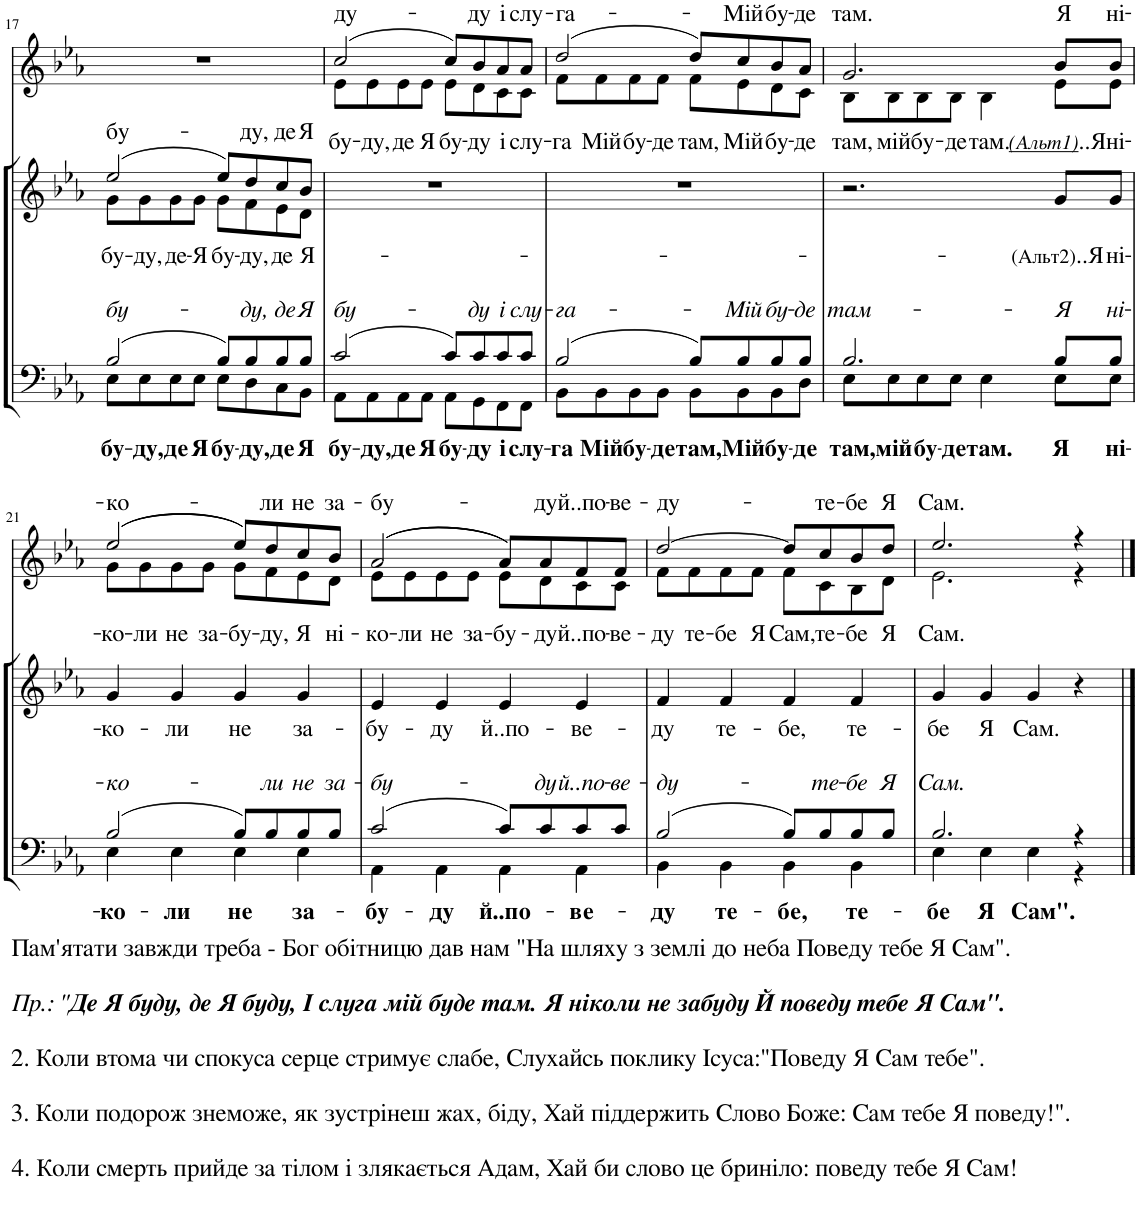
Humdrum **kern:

**kern	**text	**kern	**text	**kern	**text
*part2	*part2	*part2	*part2	*part1	*part1
*staff3	*staff3	*staff2	*staff2	*staff1	*staff1
*I"Piano	*	*	*	*I"Voice	*
*I'Pno	*	*	*	*	*
!!LO:PB:g=z
*clefF4	*	*clefG2	*	*clefG2	*
*k[b-e-a-]	*	*k[b-e-a-]	*	*k[b-e-a-]	*
*M4/4	*	*M4/4	*	*M4/4	*
=17	=17	=17	=17	=17	=17
!	!LO:LY:a	!	!	!	!
*^	*	*	*	*	*
!	!	!LO:LY:b	!	!LO:LY:a	!	!
*	*	*	*^	*	*	*
!	!	!	!	!	!LO:LY:b	!	!
2B-/	8E-\L	бу-	(2ee-/	8g\L	бу-	1r	.
!	!	!LO:LY:b	!	!	!LO:LY:b	!	!
.	8E-\	-ду,	.	8g\	-ду,	.	.
!	!	!LO:LY:b	!	!	!LO:LY:b	!	!
.	8E-\	де	.	8g\	де-	.	.
!	!	!LO:LY:b	!	!	!LO:LY:b	!	!
.	8E-\J	Я	.	8g\J	-Я	.	.
!	!	!LO:LY:b	!	!	!LO:LY:b	!	!
8B-/L	8E-\L	бу-	8ee-/L)	8g\L	бу-	.	.
!	!	!LO:LY:a	!	!	!	!	!
!	!	!LO:LY:b	!	!	!LO:LY:a	!	!
!	!	!	!	!	!LO:LY:b	!	!
8B-/	8D\	-ду,	8dd/	8f\	-ду,	.	.
!	!	!LO:LY:a	!	!	!	!	!
!	!	!LO:LY:b	!	!	!LO:LY:a	!	!
!	!	!	!	!	!LO:LY:b	!	!
8B-/	8C\	де	8cc/	8e-\	де	.	.
!	!	!LO:LY:a	!	!	!	!	!
!	!	!LO:LY:b	!	!	!LO:LY:a	!	!
!	!	!	!	!	!LO:LY:b	!	!
8B-/J	8BB-\J	Я	8b-/J	8d\J	Я-	.	.
=18	=18	=18	=18	=18	=18	=18	=18
!	!	!LO:LY:a	!	!	!	!	!
!	!	!LO:LY:b	!	!	!	!	!LO:LY:a
*	*	*	*	*	*	*^	*
!	!	!	!	!	!	!	!	!LO:LY:b
*	*	*	*v	*v	*	*	*	*
2c/	8AA-\L	бу-	1r	.	(2cc/	8e-\L	-бу-
!	!	!LO:LY:b	!	!	!	!	!LO:LY:b
.	8AA-\	-ду,	.	.	.	8e-\	-ду,
!	!	!LO:LY:b	!	!	!	!	!LO:LY:b
.	8AA-\	де	.	.	.	8e-\	де
!	!	!LO:LY:b	!	!	!	!	!LO:LY:b
.	8AA-\J	Я	.	.	.	8e-\J	Я
!	!	!LO:LY:b	!	!	!	!	!LO:LY:b
8c/L	8AA-\L	бу-	.	.	8cc/L)	8e-\L	бу-
!	!	!LO:LY:a	!	!	!	!	!
!	!	!LO:LY:b	!	!	!	!	!LO:LY:a
!	!	!	!	!	!	!	!LO:LY:b
8c/	8GG\	-ду	.	.	8b-/	8d\	-ду
!	!	!LO:LY:a	!	!	!	!	!
!	!	!LO:LY:b	!	!	!	!	!LO:LY:a
!	!	!	!	!	!	!	!LO:LY:b
8c/	8FF\	і	.	.	8a-/	8c\	і
!	!	!LO:LY:a	!	!	!	!	!
!	!	!LO:LY:b	!	!	!	!	!LO:LY:a
!	!	!	!	!	!	!	!LO:LY:b
8c/J	8FF\J	слу-	.	.	8a-/J	8c\J	слу-
=19	=19	=19	=19	=19	=19	=19	=19
!	!	!LO:LY:a	!	!	!	!	!
!	!	!LO:LY:b	!	!	!	!	!LO:LY:a
!	!	!	!	!	!	!	!LO:LY:b
2B-/	8BB-\L	-га	1r	.	(2dd/	8f\L	-га
!	!	!LO:LY:b	!	!	!	!	!LO:LY:b
.	8BB-\	Мій	.	.	.	8f\	Мій
!	!	!LO:LY:b	!	!	!	!	!LO:LY:b
.	8BB-\	бу-	.	.	.	8f\	бу-
!	!	!LO:LY:b	!	!	!	!	!LO:LY:b
.	8BB-\J	-де	.	.	.	8f\J	-де
!	!	!LO:LY:b	!	!	!	!	!LO:LY:b
8B-/L	8BB-\L	там,	.	.	8dd/L)	8f\L	там,
!	!	!LO:LY:a	!	!	!	!	!
!	!	!LO:LY:b	!	!	!	!	!LO:LY:a
!	!	!	!	!	!	!	!LO:LY:b
8B-/	8BB-\	Мій	.	.	8cc/	8e-\	Мій
!	!	!LO:LY:a	!	!	!	!	!
!	!	!LO:LY:b	!	!	!	!	!LO:LY:a
!	!	!	!	!	!	!	!LO:LY:b
8B-/	8BB-\	бу-	.	.	8b-/	8d\	бу-
!	!	!LO:LY:a	!	!	!	!	!
!	!	!LO:LY:b	!	!	!	!	!LO:LY:a
!	!	!	!	!	!	!	!LO:LY:b
8B-/J	8D\J	-де	.	.	8a-/J	8c\J	-де
=20	=20	=20	=20	=20	=20	=20	=20
!	!	!LO:LY:a	!	!	!	!	!
!	!	!LO:LY:b	!	!	!	!	!LO:LY:a
!	!	!	!	!	!	!	!LO:LY:b
2.B-/	8E-\L	там,	2.r	.	2.g/	8B-\L	там,
!	!	!LO:LY:b	!	!	!	!	!LO:LY:b
.	8E-\	мій	.	.	.	8B-\	мій
!	!	!LO:LY:b	!	!	!	!	!LO:LY:b
.	8E-\	бу-	.	.	.	8B-\	бу-
!	!	!LO:LY:b	!	!	!	!	!LO:LY:b
.	8E-\J	-де	.	.	.	8B-\J	-де
!	!	!LO:LY:b	!	!	!	!	!LO:LY:b
.	4E-\	там.	.	.	.	4B-\	там.
!	!	!LO:LY:a	!	!	!	!	!
!	!	!LO:LY:b	!	!LO:LY:b	!	!	!LO:LY:a
!	!	!	!	!	!	!	!LO:LY:b
8B-/L	8E-\L	Я	8g/L	(Альт2) ..Я	8b-/L	8e-\L	(Альт1) ..Я
!	!	!LO:LY:a	!	!	!	!	!
!	!	!LO:LY:b	!	!LO:LY:b	!	!	!LO:LY:a
!	!	!	!	!	!	!	!LO:LY:b
8B-/J	8E-\J	ні-	8g/J	ні-	8b-/J	8e-\J	ні-
!!LO:LB:g=z	!!
=21	=21	=21	=21	=21	=21	=21	=21
!LO:TX:b:t=Пам'ятати завжди треба - Бог обітницю дав нам "На шляху з землі до неба Поведу тебе Я Сам".	!	!	!	!	!	!	!
!LO:TX:b:i:t=Пр.&colon; "	!	!	!	!	!	!	!
!LO:TX:b:B:t=Де Я буду, де Я буду, І слуга мій буде там. Я ніколи не забуду Й поведу тебе Я Сам".	!	!	!	!	!	!	!
!LO:TX:b:t=2. Коли втома чи спокуса серце стримує слабе, Слухайсь поклику Ісуса&colon;"Поведу Я Сам тебе".	!	!	!	!	!	!	!
!LO:TX:b:t=3. Коли подорож знеможе, як зустрінеш жах, біду, Хай піддержить Слово Боже&colon; Сам тебе Я поведу!".	!	!	!	!	!	!	!
!LO:TX:b:t=4. Коли смерть прийде за тілом і злякається Адам, Хай би слово це бриніло&colon; поведу тебе Я Сам!	!	!	!	!	!	!	!
!	!	!LO:LY:a	!	!	!	!	!
!	!	!LO:LY:b	!	!LO:LY:b	!	!	!LO:LY:a
!	!	!	!	!	!	!	!LO:LY:b
2B-/	4E-\	-ко-	4g/	-ко-	((2ee-/	8g\L	-ко-
!	!	!	!	!	!	!	!LO:LY:b
.	.	.	.	.	.	8g\	-ли
!	!	!LO:LY:b	!	!LO:LY:b	!	!	!LO:LY:b
.	4E-\	-ли	4g/	-ли	.	8g\	не
!	!	!	!	!	!	!	!LO:LY:b
.	.	.	.	.	.	8g\J	за-
!	!	!LO:LY:b	!	!LO:LY:b	!	!	!LO:LY:b
8B-/L	4E-\	не	4g/	не	8ee-/L))	8g\L	-бу-
!	!	!LO:LY:a	!	!	!	!	!LO:LY:a
!	!	!	!	!	!	!	!LO:LY:b
8B-/	.	-ли	.	.	8dd/	8f\	-ду,
!	!	!LO:LY:a	!	!	!	!	!
!	!	!LO:LY:b	!	!LO:LY:b	!	!	!LO:LY:a
!	!	!	!	!	!	!	!LO:LY:b
8B-/	4E-\	за-	4g/	за-	8cc/	8e-\	Я
!	!	!LO:LY:a	!	!	!	!	!LO:LY:a
!	!	!	!	!	!	!	!LO:LY:b
8B-/J	.	за-	.	.	8b-/J	8d\J	ні-
=22	=22	=22	=22	=22	=22	=22	=22
!	!	!LO:LY:a	!	!	!	!	!
!	!	!LO:LY:b	!	!LO:LY:b	!	!	!LO:LY:a
!	!	!	!	!	!	!	!LO:LY:b
2c/	4AA-\	-бу-	4e-/	-бу-	((2a-/	8e-\L	-ко-
!	!	!	!	!	!	!	!LO:LY:b
.	.	.	.	.	.	8e-\	-ли
!	!	!LO:LY:b	!	!LO:LY:b	!	!	!LO:LY:b
.	4AA-\	-ду	4e-/	-ду	.	8e-\	не
!	!	!	!	!	!	!	!LO:LY:b
.	.	.	.	.	.	8e-\J	за-
!	!	!LO:LY:b	!	!LO:LY:b	!	!	!LO:LY:b
8c/L	4AA-\	й..по-	4e-/	й..по-	8a-/L))	8e-\L	-бу-
!	!	!LO:LY:a	!	!	!	!	!LO:LY:a
!	!	!	!	!	!	!	!LO:LY:b
8c/	.	-ду	.	.	8a-/	8d\	-ду
!	!	!LO:LY:a	!	!	!	!	!
!	!	!LO:LY:b	!	!LO:LY:b	!	!	!LO:LY:a
!	!	!	!	!	!	!	!LO:LY:b
8c/	4AA-\	-ве-	4e-/	-ве-	8f/	8c\	й..по-
!	!	!LO:LY:a	!	!	!	!	!LO:LY:a
!	!	!	!	!	!	!	!LO:LY:b
8c/J	.	-ве-	.	.	8f/J	8c\J	-ве-
=23	=23	=23	=23	=23	=23	=23	=23
!	!	!LO:LY:a	!	!	!	!	!
!	!	!LO:LY:b	!	!LO:LY:b	!	!	!LO:LY:a
!	!	!	!	!	!	!	!LO:LY:b
2B-/	4BB-\	-ду	4f/	-ду	[2dd/	8f\L	-ду
!	!	!	!	!	!	!	!LO:LY:b
.	.	.	.	.	.	8f\	те-
!	!	!LO:LY:b	!	!LO:LY:b	!	!	!LO:LY:b
.	4BB-\	те-	4f/	те-	.	8f\	-бе
!	!	!	!	!	!	!	!LO:LY:b
.	.	.	.	.	.	8f\J	Я
!	!	!LO:LY:b	!	!LO:LY:b	!	!	!LO:LY:b
8B-/L	4BB-\	-бе,	4f/	-бе,	8dd/L]	8f\L	Сам,
!	!	!LO:LY:a	!	!	!	!	!LO:LY:a
!	!	!	!	!	!	!	!LO:LY:b
8B-/	.	-те-	.	.	8cc/	8c\	те-
!	!	!LO:LY:a	!	!	!	!	!
!	!	!LO:LY:b	!	!LO:LY:b	!	!	!LO:LY:a
!	!	!	!	!	!	!	!LO:LY:b
8B-/	4BB-\	те-	4f/	те-	8b-/	8B-\	-бе
!	!	!LO:LY:a	!	!	!	!	!LO:LY:a
!	!	!	!	!	!	!	!LO:LY:b
8B-/J	.	Я	.	.	8dd/J	8d\J	Я
=24	=24	=24	=24	=24	=24	=24	=24
!	!	!LO:LY:a	!	!	!	!	!
!	!	!LO:LY:b	!	!LO:LY:b	!	!	!LO:LY:a
!	!	!	!	!	!	!	!LO:LY:b
2.B-/	4E-\	-бе	4g/	-бе	2.ee-/	2.e-\	Сам.
!	!	!LO:LY:b	!	!LO:LY:b	!	!	!
.	4E-\	Я	4g/	Я	.	.	.
!	!	!LO:LY:b	!	!LO:LY:b	!	!	!
.	4E-\	Сам".	4g/	Сам.	.	.	.
4r	4r	.	4r	.	4r	4r	.
*v	*v	*	*	*	*v	*v	*
==	==	==	==	==	==
*-	*-	*-	*-	*-	*-
